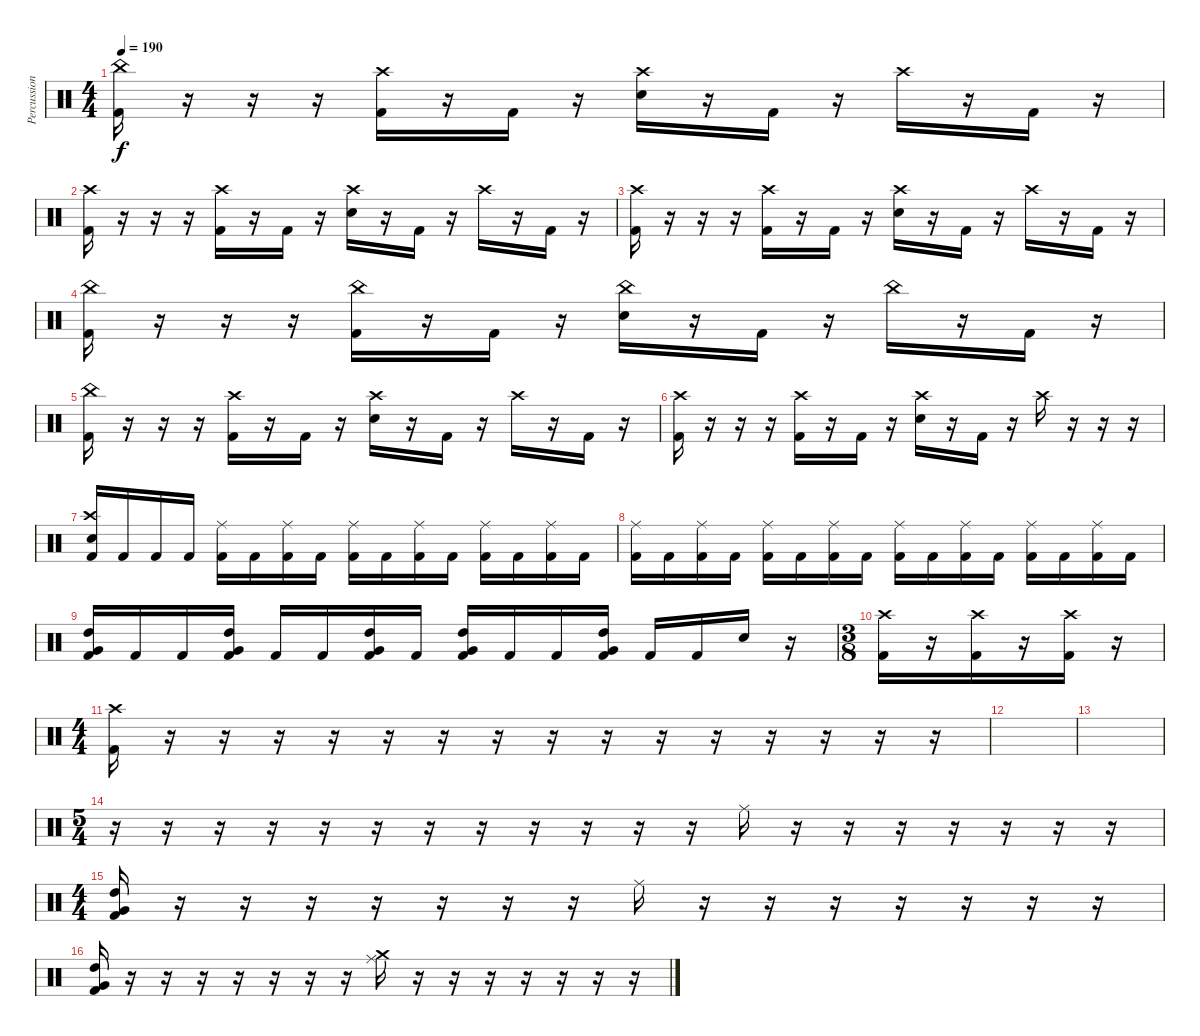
\track ("Percussion" "Percussion") {instrument percussion}
\staff {score}
\articulation defaults
\ts (4 4)
\tempo 190
\clef neutral
\ks c
("China (hit)" "Kick (hit) 2").16{dy f} r.16 r.16 r.16 ("Crash high (hit)" "Kick (hit) 2").16 r.16 "Kick (hit) 2".16 r.16 ("Crash high (hit)" "Electric Snare (hit)").16 r.16 "Kick (hit) 2".16 r.16 "Crash high (hit)".16 r.16 "Kick (hit) 2".16 r.16 |
("Crash high (hit)" "Kick (hit) 2").16 r.16 r.16 r.16 ("Crash high (hit)" "Kick (hit) 2").16 r.16 "Kick (hit) 2".16 r.16 ("Crash high (hit)" "Electric Snare (hit)").16 r.16 "Kick (hit) 2".16 r.16 "Crash high (hit)".16 r.16 "Kick (hit) 2".16 r.16 |
("Crash high (hit)" "Kick (hit) 2").16 r.16 r.16 r.16 ("Crash high (hit)" "Kick (hit) 2").16 r.16 "Kick (hit) 2".16 r.16 ("Crash high (hit)" "Electric Snare (hit)").16 r.16 "Kick (hit) 2".16 r.16 "Crash high (hit)".16 r.16 "Kick (hit) 2".16 r.16 |
("China (hit)" "Kick (hit) 2").16 r.16 r.16 r.16 ("China (hit)" "Kick (hit) 2").16 r.16 "Kick (hit) 2".16 r.16 ("Electric Snare (hit)" "China (hit)").16 r.16 "Kick (hit) 2".16 r.16 "China (hit)".16 r.16 "Kick (hit) 2".16 r.16 |
("China (hit)" "Kick (hit) 2").16 r.16 r.16 r.16 ("Crash high (hit)" "Kick (hit) 2").16 r.16 "Kick (hit) 2".16 r.16 ("Crash high (hit)" "Electric Snare (hit)").16 r.16 "Kick (hit) 2".16 r.16 "Crash high (hit)".16 r.16 "Kick (hit) 2".16 r.16 |
("Crash high (hit)" "Kick (hit) 2").16 r.16 r.16 r.16 ("Crash high (hit)" "Kick (hit) 2").16 r.16 "Kick (hit) 2".16 r.16 ("Crash high (hit)" "Electric Snare (hit)").16 r.16 "Kick (hit) 2".16 r.16 "Crash high (hit)".16 r.16 r.16 r.16 |
("Crash high (hit)" "Electric Snare (hit)" "Kick (hit) 2").16 "Kick (hit) 2".16 "Kick (hit) 2".16 "Kick (hit) 2".16 ("Ride (middle)" "Kick (hit) 2").16 "Kick (hit) 2".16 ("Ride (middle)" "Kick (hit) 2").16 "Kick (hit) 2".16 ("Ride (middle)" "Kick (hit) 2").16 "Kick (hit) 2".16 ("Ride (middle)" "Kick (hit) 2").16 "Kick (hit) 2".16 ("Ride (middle)" "Kick (hit) 2").16 "Kick (hit) 2".16 ("Ride (middle)" "Kick (hit) 2").16 "Kick (hit) 2".16 |
("Ride (middle)" "Kick (hit) 2").16 "Kick (hit) 2".16 ("Ride (middle)" "Kick (hit) 2").16 "Kick (hit) 2".16 ("Ride (middle)" "Kick (hit) 2").16 "Kick (hit) 2".16 ("Ride (middle)" "Kick (hit) 2").16 "Kick (hit) 2".16 ("Ride (middle)" "Kick (hit) 2").16 "Kick (hit) 2".16 ("Ride (middle)" "Kick (hit) 2").16 "Kick (hit) 2".16 ("Ride (middle)" "Kick (hit) 2").16 "Kick (hit) 2".16 ("Ride (middle)" "Kick (hit) 2").16 "Kick (hit) 2".16 |
("High Tom (hit)" "Very Low Tom (hit)" "Kick (hit) 2").16 "Kick (hit) 2".16 "Kick (hit) 2".16 ("High Tom (hit)" "Very Low Tom (hit)" "Kick (hit) 2").16 "Kick (hit) 2".16 "Kick (hit) 2".16 ("High Tom (hit)" "Very Low Tom (hit)" "Kick (hit) 2").16 "Kick (hit) 2".16 ("High Tom (hit)" "Very Low Tom (hit)" "Kick (hit) 2").16 "Kick (hit) 2".16 "Kick (hit) 2".16 ("High Tom (hit)" "Very Low Tom (hit)" "Kick (hit) 2").16 "Kick (hit) 2".16 "Kick (hit) 2".16 "Electric Snare (hit)".16 r.16 |
\ts (3 8)
("Crash high (hit)" "Kick (hit) 2").16 r.16 ("Crash high (hit)" "Kick (hit) 2").16 r.16 ("Crash high (hit)" "Kick (hit) 2").16 r.16 |
\ts (4 4)
("Crash high (hit)" "Kick (hit) 2").16 r.16 r.16 r.16 r.16 r.16 r.16 r.16 r.16 r.16 r.16 r.16 r.16 r.16 r.16 r.16 |
|
|
\ts (5 4)
r.16 r.16 r.16 r.16 r.16 r.16 r.16 r.16 r.16 r.16 r.16 r.16 "Ride (middle)".16 r.16 r.16 r.16 r.16 r.16 r.16 r.16 |
\ts (4 4)
("High Tom (hit)" "Very Low Tom (hit)" "Kick (hit) 2").16 r.16 r.16 r.16 r.16 r.16 r.16 r.16 "Ride (middle)".16 r.16 r.16 r.16 r.16 r.16 r.16 r.16 |
("High Tom (hit)" "Very Low Tom (hit)" "Kick (hit) 2").16 r.16 r.16 r.16 r.16 r.16 r.16 r.16 ("Ride (middle)" "Crash medium (hit)").16 r.16 r.16 r.16 r.16 r.16 r.16 r.16
